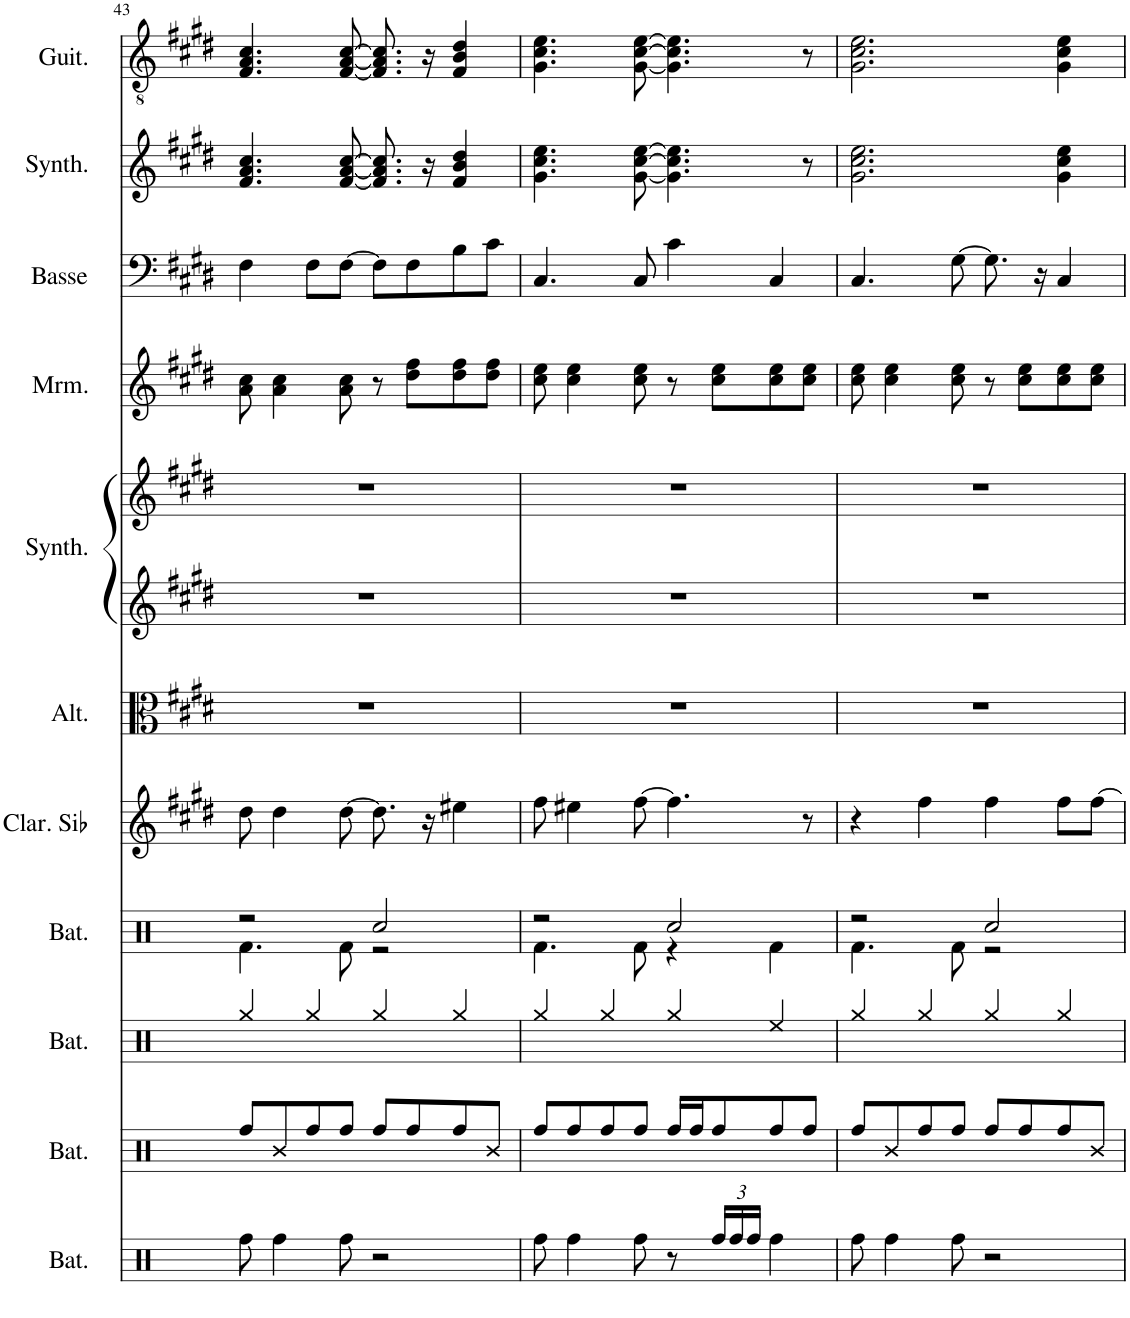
**kern	**kern	**kern	**kern	**kern	**kern	**kern	**kern	**kern	**kern	**kern	**kern
*part11	*part10	*part9	*part8	*part7	*part6	*part5	*part5	*part4	*part3	*part2	*part1
*staff12	*staff11	*staff10	*staff9	*staff8	*staff7	*staff6	*staff5	*staff4	*staff3	*staff2	*staff1
*I"Batterie, Perc	*I"Batterie, Perc	*I"Batterie, Cymbals	*I"Batterie, DRUMS	*I"Clarinette en Sib	*I"Altos, Strings	*I"Synthétiseur de cuivres, Brass	*	*I"Marimba	*I"Basse acoustique	*I"Synthétiseur Pad, Pad 1	*I"Guitare classique
*I'Bat.	*I'Bat.	*I'Bat.	*I'Bat.	*I'Clar. Sib	*I'Alt.	*I'Synth.	*	*I'Mrm.	*I'Basse	*I'Synth.	*I'Guit.
!!LO:PB:g=z
*clefX	*clefX	*clefX	*clefX	*clefG2	*clefC3	*clefG2	*clefG2	*clefG2	*clefF4	*clefG2	*clefGv2
*	*	*	*	*Trd1c2	*	*	*	*	*Trd7c12	*	*
*k[]	*k[]	*k[]	*k[]	*k[f#c#g#d#]	*k[f#c#g#d#]	*k[f#c#g#d#]	*k[f#c#g#d#]	*k[f#c#g#d#]	*k[f#c#g#d#]	*k[f#c#g#d#]	*k[f#c#g#d#]
*M2/2	*M2/2	*M2/2	*M2/2	*M2/2	*M2/2	*M2/2	*M2/2	*M2/2	*M2/2	*M2/2	*M2/2
=43	=43	=43	=43	=43	=43	=43	=43	=43	=43	=43	=43
*	*	*	*^	*	*	*	*	*	*	*	*
8Rff\	8Rff/L	4Rgg/	2r	4.Rf\	8dd#\	1r	1r	1r	8a\ 8cc#\	4F#\	4.f#/ 4.a/ 4.cc#/	4.F#/ 4.A/ 4.c#/
4Rff\	8R/	.	.	.	4dd#\	.	.	.	4a\ 4cc#\	.	.	.
.	8Rff/	4Rgg/	.	.	.	.	.	.	.	8F#\L	.	.
8Rff\	8Rff/J	.	.	8Rf\	[8dd#\	.	.	.	8a\ 8cc#\	[8F#\J	[8f#/ [8a/ [8cc#/	[8F#/ [8A/ [8c#/
2r	8Rff/L	4Rgg/	2Rcc/	2r	8.dd#\]	.	.	.	8r	8F#\L]	8.f#/] 8.a/] 8.cc#/]	8.F#/] 8.A/] 8.c#/]
.	8Rff/	.	.	.	.	.	.	.	8dd#\ 8ff#\L	8F#\	.	.
.	.	.	.	.	16r	.	.	.	.	.	16r	16r
.	8Rff/	4Rgg/	.	.	4ee#X\	.	.	.	8dd#\ 8ff#\	8B\	4f#/ 4b/ 4dd#/	4F#/ 4B/ 4d#/
.	8R/J	.	.	.	.	.	.	.	8dd#\ 8ff#\J	8c#\J	.	.
=44	=44	=44	=44	=44	=44	=44	=44	=44	=44	=44	=44	=44
8Rff\	8Rff/L	4Rgg/	2r	4.Rf\	8ff#\	1r	1r	1r	8cc#\ 8ee\	4.C#/	4.g#\ 4.cc#\ 4.ee\	4.G#\ 4.c#\ 4.e\
4Rff\	8Rff/	.	.	.	4ee#X\	.	.	.	4cc#\ 4ee\	.	.	.
.	8Rff/	4Rgg/	.	.	.	.	.	.	.	.	.	.
8Rff\	8Rff/J	.	.	8Rf\	[8ff#\	.	.	.	8cc#\ 8ee\	8C#/	[8g#\ [8cc#\ [8ee\	[8G#\ [8c#\ [8e\
8r	16Rff/LL	4Rgg/	2Rcc/	4r	4.ff#\]	.	.	.	8r	4c#\	4.g#\] 4.cc#\] 4.ee\]	4.G#\] 4.c#\] 4.e\]
.	16Rff/J	.	.	.	.	.	.	.	.	.	.	.
*Xbrackettup	*	*	*	*	*	*	*	*	*	*	*	*
24Rff/LL	8Rff/	.	.	.	.	.	.	.	8cc#\ 8ee\L	.	.	.
24Rff/	.	.	.	.	.	.	.	.	.	.	.	.
24Rff/JJ	.	.	.	.	.	.	.	.	.	.	.	.
4Rff\	8Rff/	4Ree/	.	4Rf\	.	.	.	.	8cc#\ 8ee\	4C#/	.	.
.	8Rff/J	.	.	.	8r	.	.	.	8cc#\ 8ee\J	.	8r	8r
=45	=45	=45	=45	=45	=45	=45	=45	=45	=45	=45	=45	=45
8Rff\	8Rff/L	4Rgg/	2r	4.Rf\	4r	1r	1r	1r	8cc#\ 8ee\	4.C#/	2.g#\ 2.cc#\ 2.ee\	2.G#\ 2.c#\ 2.e\
4Rff\	8R/	.	.	.	.	.	.	.	4cc#\ 4ee\	.	.	.
.	8Rff/	4Rgg/	.	.	4ff#\	.	.	.	.	.	.	.
8Rff\	8Rff/J	.	.	8Rf\	.	.	.	.	8cc#\ 8ee\	[8G#\	.	.
2r	8Rff/L	4Rgg/	2Rcc/	2r	4ff#\	.	.	.	8r	8.G#\]	.	.
.	8Rff/	.	.	.	.	.	.	.	8cc#\ 8ee\L	.	.	.
.	.	.	.	.	.	.	.	.	.	16r	.	.
.	8Rff/	4Rgg/	.	.	8ff#\L	.	.	.	8cc#\ 8ee\	4C#/	4g#\ 4cc#\ 4ee\	4G#\ 4c#\ 4e\
.	8R/J	.	.	.	[8ff#\J	.	.	.	8cc#\ 8ee\J	.	.	.
*	*	*	*v	*v	*	*	*	*	*	*	*	*
=	=	=	=	=	=	=	=	=	=	=	=
*-	*-	*-	*-	*-	*-	*-	*-	*-	*-	*-	*-
